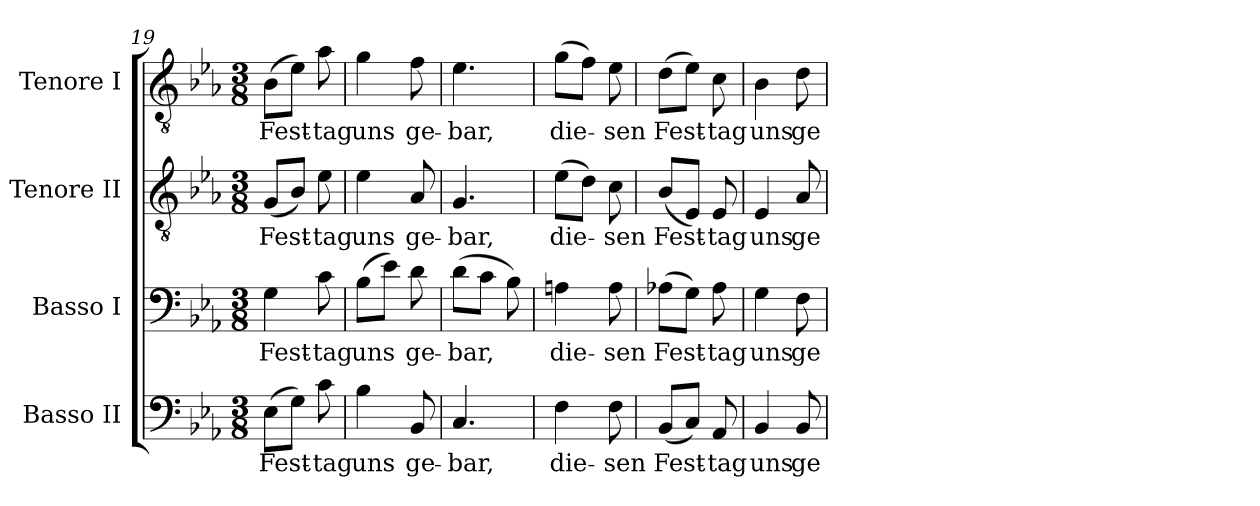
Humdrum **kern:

**kern	**text	**kern	**text	**kern	**text	**kern	**text
*part4	*part4	*part3	*part3	*part2	*part2	*part1	*part1
*staff4	*staff4	*staff3	*staff3	*staff2	*staff2	*staff1	*staff1
*I"Basso II	*	*I"Basso I	*	*I"Tenore II	*	*I"Tenore I	*
*I'B.	*	*I'B.	*	*I'T.	*	*I'T.	*
*clefF4	*	*clefF4	*	*clefGv2	*	*clefGv2	*
*	*	*	*	*ITrd7c12	*	*ITrd7c12	*
*k[b-e-a-]	*	*k[b-e-a-]	*	*k[b-e-a-]	*	*k[b-e-a-]	*
*E-:	*	*E-:	*	*E-:	*	*E-:	*
*M3/8	*	*M3/8	*	*M3/8	*	*M3/8	*
=19	=19	=19	=19	=19	=19	=19	=19
!	!LO:LY:b:color=#000000	!	!	!	!	!	!
!	!	!	!LO:LY:b:color=#000000	!	!	!	!
!	!	!	!	!	!LO:LY:b:color=#000000	!	!
!	!	!	!	!	!	!	!LO:LY:b:color=#000000
(8E-i\L	Fest-	4Gi\	Fest-	(8GGi/L	Fest-	(8BB-i\L	Fest-
8Gi\J)	.	.	.	8BB-i/J)	.	8E-i\J)	.
!	!LO:LY:b:color=#000000	!	!	!	!	!	!
!	!	!	!LO:LY:b:color=#000000	!	!	!	!
!	!	!	!	!	!LO:LY:b:color=#000000	!	!
!	!	!	!	!	!	!	!LO:LY:b:color=#000000
8ci\	-tag	8ci\	-tag	8E-i\	-tag	8A-i\	-tag
=20	=20	=20	=20	=20	=20	=20	=20
!	!LO:LY:b:color=#000000	!	!	!	!	!	!
!	!	!	!LO:LY:b:color=#000000	!	!	!	!
!	!	!	!	!	!LO:LY:b:color=#000000	!	!
!	!	!	!	!	!	!	!LO:LY:b:color=#000000
4B-i\	uns	(8B-i\L	uns	4E-i\	uns	4Gi\	uns
.	.	8e-i\J)	.	.	.	.	.
!	!LO:LY:b:color=#000000	!	!	!	!	!	!
!	!	!	!LO:LY:b:color=#000000	!	!	!	!
!	!	!	!	!	!LO:LY:b:color=#000000	!	!
!	!	!	!	!	!	!	!LO:LY:b:color=#000000
8BB-i/	ge-	8di\	ge-	8AA-i/	ge-	8Fi\	ge-
=21	=21	=21	=21	=21	=21	=21	=21
!	!LO:LY:b:color=#000000	!	!	!	!	!	!
!	!	!	!LO:LY:b:color=#000000	!	!	!	!
!	!	!	!	!	!LO:LY:b:color=#000000	!	!
!	!	!	!	!	!	!	!LO:LY:b:color=#000000
4.Ci/	-bar,	(8di\L	-bar,	4.GGi/	-bar,	4.E-i\	-bar,
.	.	8ci\J	.	.	.	.	.
.	.	8B-i\)	.	.	.	.	.
=22	=22	=22	=22	=22	=22	=22	=22
!	!LO:LY:b:color=#000000	!	!	!	!	!	!
!	!	!	!LO:LY:b:color=#000000	!	!	!	!
!	!	!	!	!	!LO:LY:b:color=#000000	!	!
!	!	!	!	!	!	!	!LO:LY:b:color=#000000
4Fi\	die-	4Ani\	die-	(8E-i\L	die-	(8Gi\L	die-
.	.	.	.	8Di\J)	.	8Fi\J)	.
!	!LO:LY:b:color=#000000	!	!	!	!	!	!
!	!	!	!LO:LY:b:color=#000000	!	!	!	!
!	!	!	!	!	!LO:LY:b:color=#000000	!	!
!	!	!	!	!	!	!	!LO:LY:b:color=#000000
8Fi\	-sen	8Ai\	-sen	8Ci\	-sen	8E-i\	-sen
=23	=23	=23	=23	=23	=23	=23	=23
!	!LO:LY:b:color=#000000	!	!	!	!	!	!
!	!	!	!LO:LY:b:color=#000000	!	!	!	!
!	!	!	!	!	!LO:LY:b:color=#000000	!	!
!	!	!	!	!	!	!	!LO:LY:b:color=#000000
(8BB-i/L	Fest-	(8A-Xi\L	Fest-	(8BB-i/L	Fest-	(8Di\L	Fest-
8Ci/J)	.	8Gi\J)	.	8EE-i/J)	.	8E-i\J)	.
!	!LO:LY:b:color=#000000	!	!	!	!	!	!
!	!	!	!LO:LY:b:color=#000000	!	!	!	!
!	!	!	!	!	!LO:LY:b:color=#000000	!	!
!	!	!	!	!	!	!	!LO:LY:b:color=#000000
8AA-i/	-tag	8A-i\	-tag	8EE-i/	-tag	8Ci\	-tag
=24	=24	=24	=24	=24	=24	=24	=24
!	!LO:LY:b:color=#000000	!	!	!	!	!	!
!	!	!	!LO:LY:b:color=#000000	!	!	!	!
!	!	!	!	!	!LO:LY:b:color=#000000	!	!
!	!	!	!	!	!	!	!LO:LY:b:color=#000000
4BB-i/	uns	4Gi\	uns	4EE-i/	uns	4BB-i\	uns
!	!LO:LY:b:color=#000000	!	!	!	!	!	!
!	!	!	!LO:LY:b:color=#000000	!	!	!	!
!	!	!	!	!	!LO:LY:b:color=#000000	!	!
!	!	!	!	!	!	!	!LO:LY:b:color=#000000
8BB-i/	ge-	8Fi\	ge-	8AA-i/	ge-	8Di\	ge-
=	=	=	=	=	=	=	=
*-	*-	*-	*-	*-	*-	*-	*-
